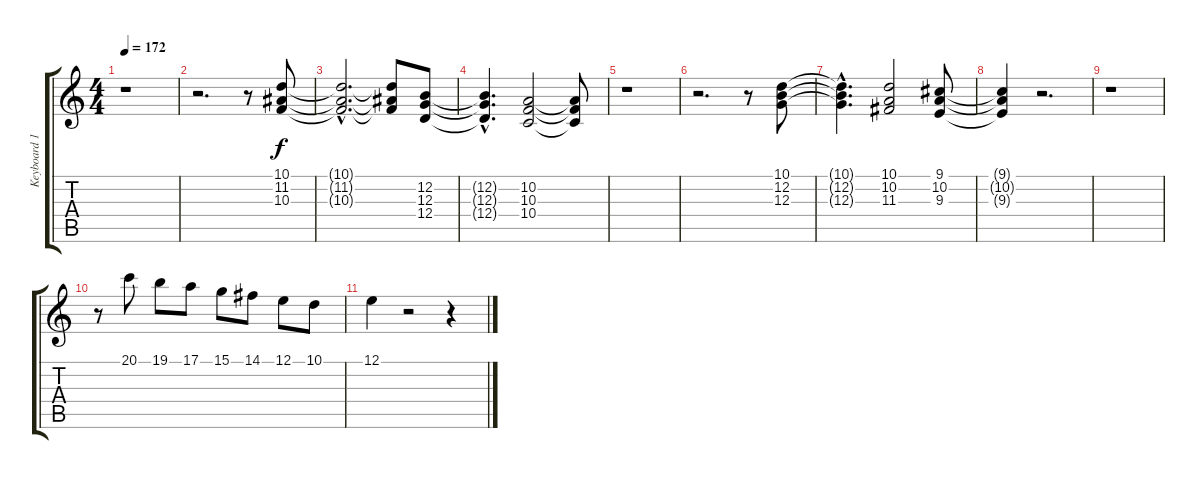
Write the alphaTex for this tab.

\track ("Keyboard 1" "Keyboard 1") {instrument stringensemble1}
\staff {score tabs}
\tuning (E4 B3 G3 D3 A2 E2) {hide}
\ts (4 4)
\tempo 172
\clef g2
\ks c
r.1{dy f} |
r.2{d} r.8 (10.1 11.2 10.3).8 |
(10.1{hac t} 11.2{hac t} 10.3{hac t}).2{d} (10.1{t} 11.2{t} 10.3{t}).8 (12.2 12.3 12.4).8 |
(12.2{hac t} 12.3{hac t} 12.4{hac t}).4{d} (10.2 10.3 10.4).2 (10.2{t} 10.3{t} 10.4{t}).8 |
r.1 |
r.2{d} r.8 (10.1 12.2 12.3).8 |
(10.1{hac t} 12.2{hac t} 12.3{hac t}).4{d} (10.1 10.2 11.3).2 (9.1 10.2 9.3).8 |
(9.1{t} 10.2{t} 9.3{t}).4 r.2{d} |
r.1 |
r.8 20.1.8 19.1.8 17.1.8 15.1.8 14.1.8 12.1.8 10.1.8 |
12.1.4 r.2 r.4
